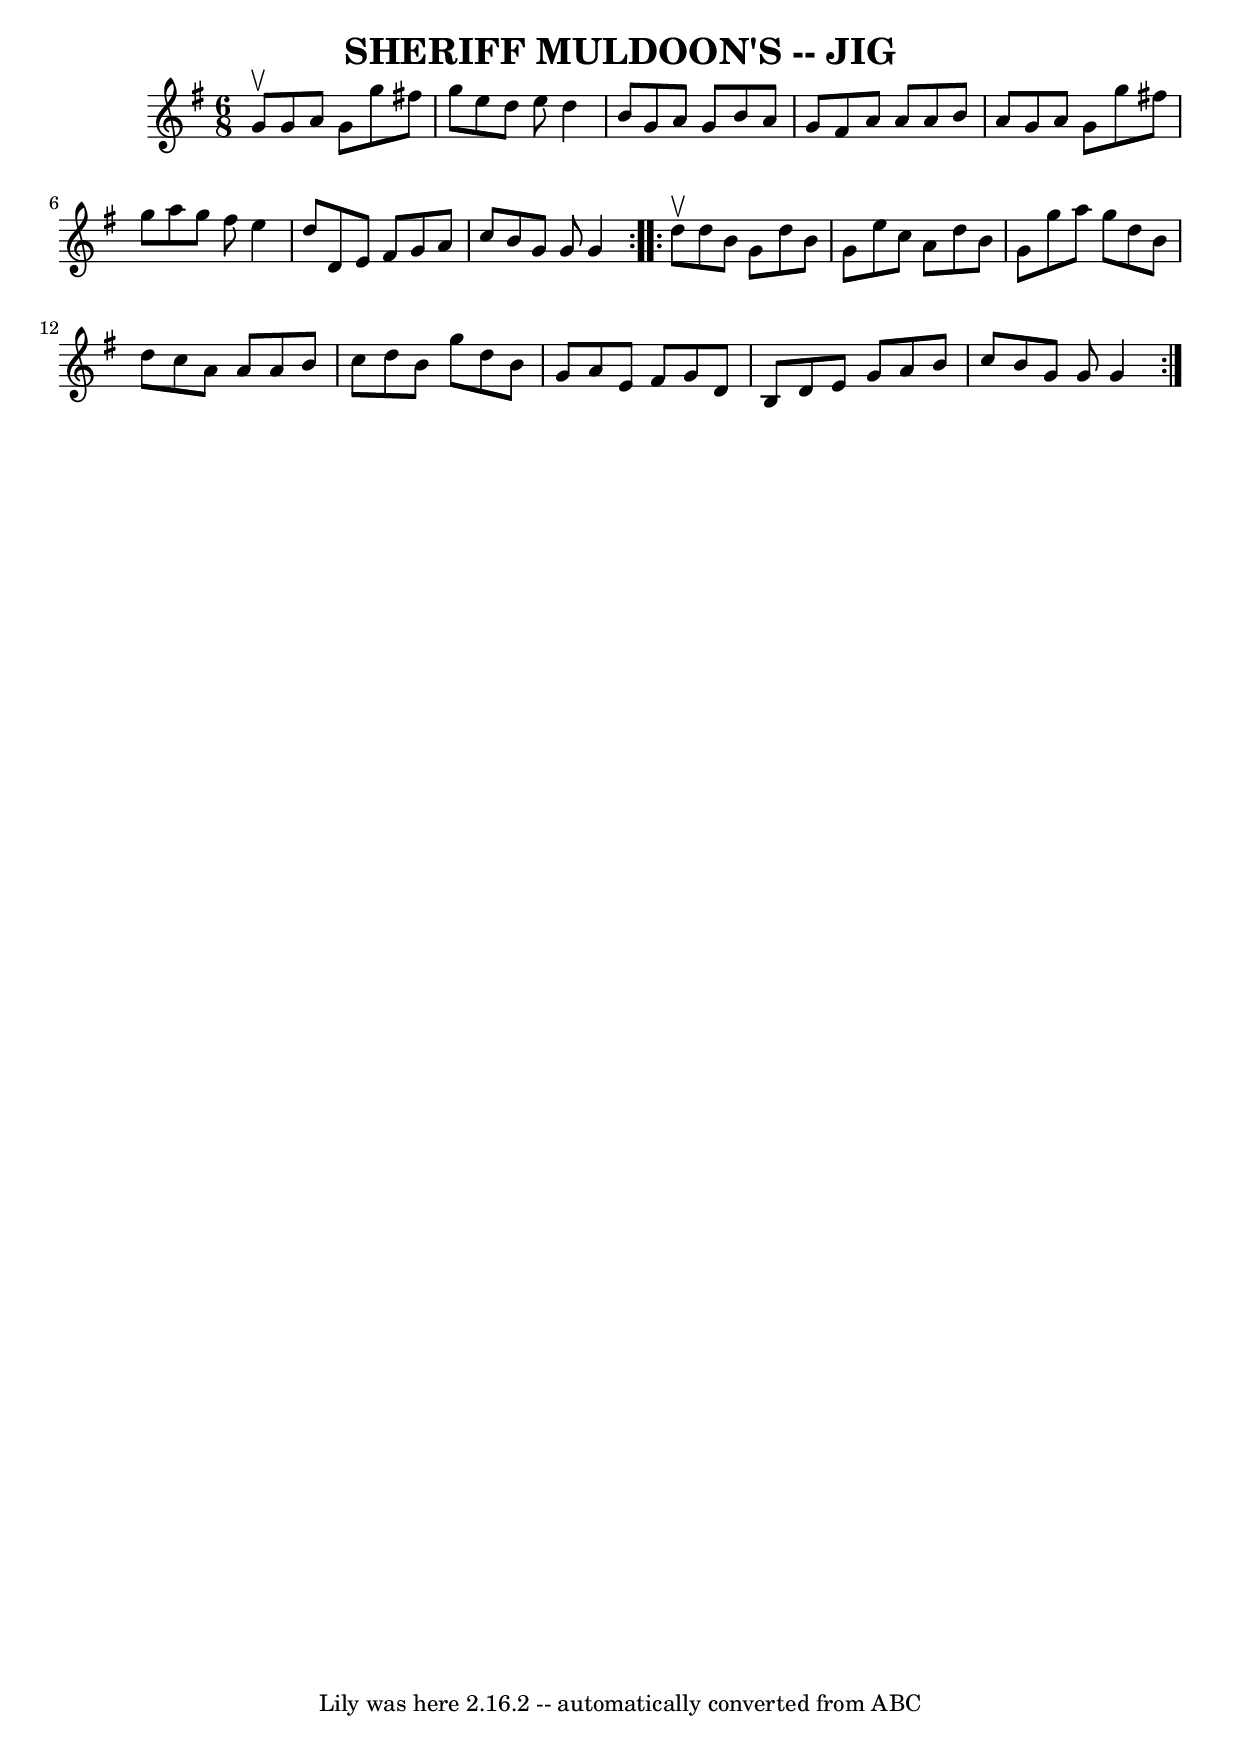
\version "2.16.2"
\include "Mammoth.ily"
\header {
	%% book = "Ryan's Mammoth Collection of Fiddle Tunes"
	crossRefNumber = "1"
	footnotes = ""
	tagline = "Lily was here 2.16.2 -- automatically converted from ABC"
	title = "SHERIFF MULDOON'S -- JIG"
}
voicedefault =  {


\repeat volta 2 {
\time 6/8 
\key g \major g'8^\upbow       |
 g'8 a'8 g'8    
g''8 fis''!8 g''8    |
 e''8 d''8 e''8 d''4 b'8    
|
 g'8 a'8 g'8 b'8 a'8 g'8    |
 fis'8 a'8    
a'8 a'8 b'8 a'8        |
 g'8 a'8 g'8 g''8 fis''!8 
 g''8    |
 a''8 g''8 fis''8 e''4 d''8    |
 d'8  
 e'8 fis'8 g'8 a'8 c''8    |
 b'8 g'8 g'8 g'4    
}     \repeat volta 2 { d''8^\upbow       |
 d''8 b'8 g'8    
d''8 b'8 g'8    |
 e''8 c''8 a'8 d''8 b'8 g'8    
|
 g''8 a''8 g''8 d''8 b'8 d''8    |
 c''8    
a'8 a'8 a'8 b'8 c''8        |
 d''8 b'8 g''8 d''8  
 b'8 g'8    |
 a'8 e'8 fis'8 g'8 d'8 b8  |
   
d'8 e'8 g'8 a'8 b'8 c''8    |
 b'8 g'8 g'8 g'4  
  }   
}

\score{
    <<

	\context Staff="default"
	{
	    \voicedefault 
	}

    >>
	\layout {
	}
	\midi {}
}
